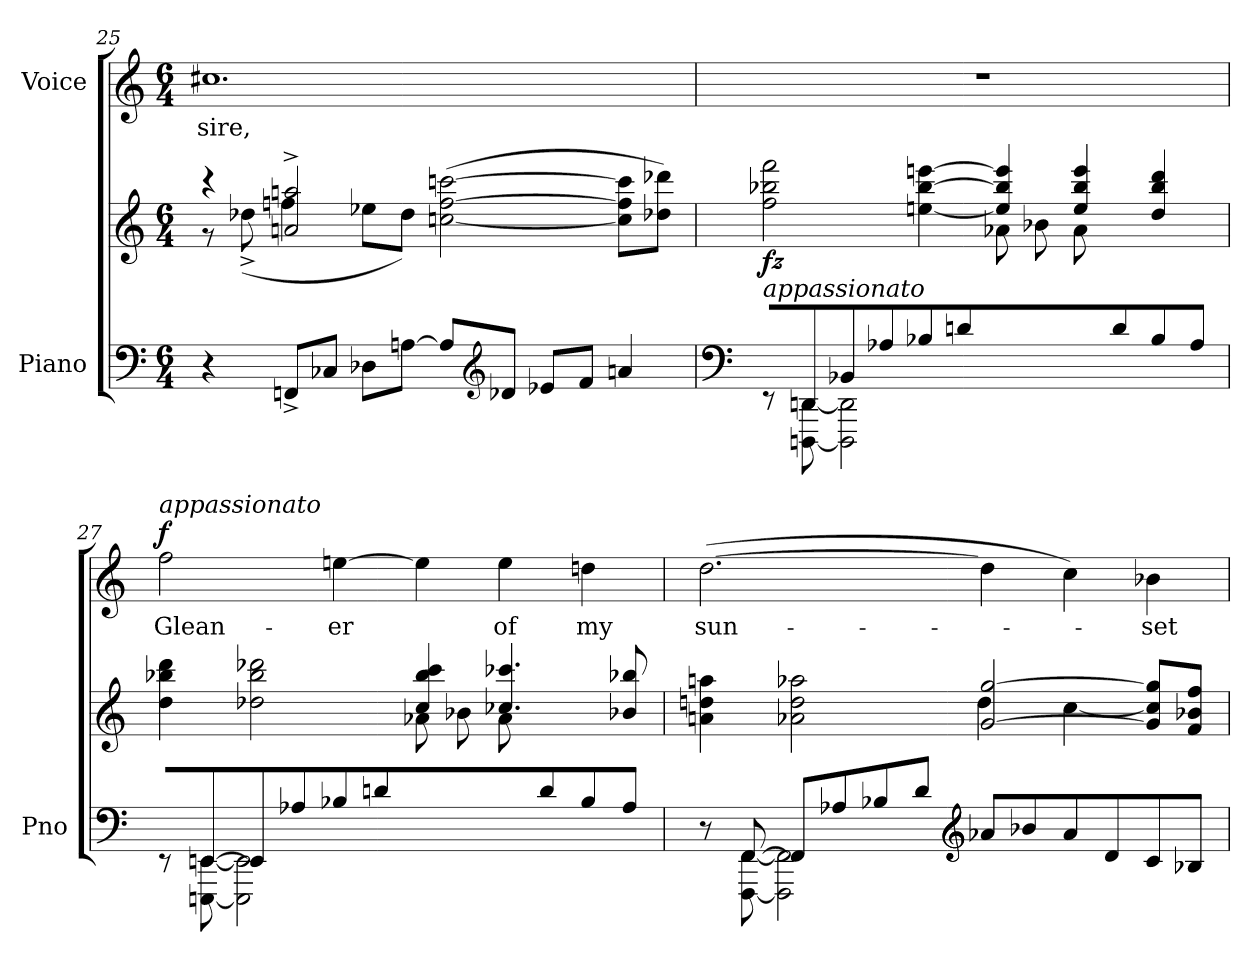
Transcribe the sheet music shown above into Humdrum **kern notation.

**kern	**kern	**dynam	**kern	**text	**dynam
*part2	*part2	*part2	*part1	*part1	*part1
*staff3	*staff2	*staff2/3	*staff1	*staff1	*staff1
*I"Piano	*	*	*I"Voice	*	*
*I'Pno	*	*	*	*	*
!!LO:LB:g=z
*clefF4	*clefG2	*	*clefG2	*	*
*k[]	*k[]	*	*k[]	*	*
*M6/4	*M6/4	*	*M6/4	*	*
=25	=25	=25	=25	=25	=25
*	*^	*	*	*	*
!	!	!	!	!	!LO:LY:b	!
4r	4r	8r	.	1.cc#X	-sire,	.
.	.	(8dd-X^>\	.	.	.	.
8FFn^/L	2an/^ 2aan/^	4ffn\	.	.	.	.
8C-X/J	.	.	.	.	.	.
8D-X\L	.	8ee-X\L	.	.	.	.
[8An\J	.	8dd-\J)	.	.	.	.
8A/L]	([2ccn\ [2ff\ [2cccn\	2.ryy	.	.	.	.
*clefG2	*	*	*	*	*	*
8d-X/J	.	.	.	.	.	.
8e-X/L	.	.	.	.	.	.
8f/J	.	.	.	.	.	.
4an/	8cc\] 8ff\] 8ccc\]L	.	.	.	.	.
.	8dd-X\ 8ddd-X\J)	.	.	.	.	.
=26	=26	=26	=26	=26	=26	=26
*clefF4	*	*	*	*	*	*
*^	*	*	*	*	*	*
!	!	!LO:TX:b:i:t=appassionato	!	!	!	!	!
!	!	!	!	!LO:DY:b	!	!	!
8r	8ryy	2ff\ 2bb-X\ 2fff\	2.ryy	fz	1.r	.	.
8DDn/	(>[8DDDn\ [8DD\	.	.	.	.	.	.
8BB-X/L	2DDD\] 2DD\]	.	.	.	.	.	.
8A-X/	.	.	.	.	.	.	.
8B-X/	.	[>4een\ [4bb-\ [4eeen\	.	.	.	.	.
8dn/J	.	.	.	.	.	.	.
4.ryy	2.ryy	4ee/] 4bb-/] 4eee/]	8a-X\L	.	.	.	.
.	.	.	8b-X\	.	.	.	.
.	.	4ee/ 4bb-/ 4eee/	8a-\	.	.	.	.
8d/	.	.	4.ryy	.	.	.	.
8B-/	.	4dd/ 4bb-/ 4ddd/	.	.	.	.	.
8A-/J	.	.	.	.	.	.	.
!!LO:LB:g=z
=27	=27	=27	=27	=27	=27	=27	=27
!	!	!	!	!	!LO:TX:a:i:t=appassionato	!	!
!	!	!	!	!	!	!LO:LY:b	!LO:DY:a
8r	8ryy	4dd\ 4bb-X\ 4ddd\	2.ryy	.	2ff\	Glean-	f
[8EEn/	[8EEEn\ [8EE\	.	.	.	.	.	.
8EE/L]	2EEE\] 2EE\]	2dd-X\ 2bb-\ 2ddd-X\	.	.	.	.	.
8A-X/	.	.	.	.	.	.	.
!	!	!	!	!	!	!LO:LY:b	!
8B-X/	.	.	.	.	[4een\	-er	.
8dn/J	.	.	.	.	.	.	.
4.ryy	2.ryy	4cc/ 4bb-/ 4ccc/	8a-X\L	.	4ee\]	.	.
.	.	.	8b-X\	.	.	.	.
!	!	!	!	!	!	!LO:LY:b	!
.	.	4.cc-X/ 4.ccc-X/	8a-\	.	4ee\	of	.
8d/	.	.	4.ryy	.	.	.	.
!	!	!	!	!	!	!LO:LY:b	!
8B-/	.	.	.	.	4ddn\	my	.
8A-/J	.	8b-X/ 8bb-X/)	.	.	.	.	.
=28	=28	=28	=28	=28	=28	=28	=28
!	!	!	!	!	!	!LO:LY:b	!
8r	8ryy	4an\ 4ddn\ 4aan\	2.ryy	.	([2.dd\	sun-	.
[8FF/	[8FFF\ [8FF\	.	.	.	.	.	.
8FF/L]	2FFF\] 2FF\]	2a-X\ 2dd\ 2aa-X\	.	.	.	.	.
8A-X/	.	.	.	.	.	.	.
8B-X/	.	.	.	.	.	.	.
8d/J	.	.	.	.	.	.	.
*clefG2	*	*	*	*	*	*	*
8a-X/L	2.ryy	[<2g/ [2gg/	4dd\	.	4dd\]	.	.
8b-X/	.	.	.	.	.	.	.
8a-/	.	.	[>4cc\	.	4cc\)	.	.
8d/	.	.	.	.	.	.	.
!	!	!	!	!	!	!LO:LY:b	!
8c/	.	8g/] 8cc/] 8gg/]L	4ryy	.	4b-X\	-set	.
8B-X/J	.	8f/ 8b-X/ 8ff/J	.	.	.	.	.
*v	*v	*	*	*	*	*	*
*	*v	*v	*	*	*	*
=	=	=	=	=	=
*-	*-	*-	*-	*-	*-
